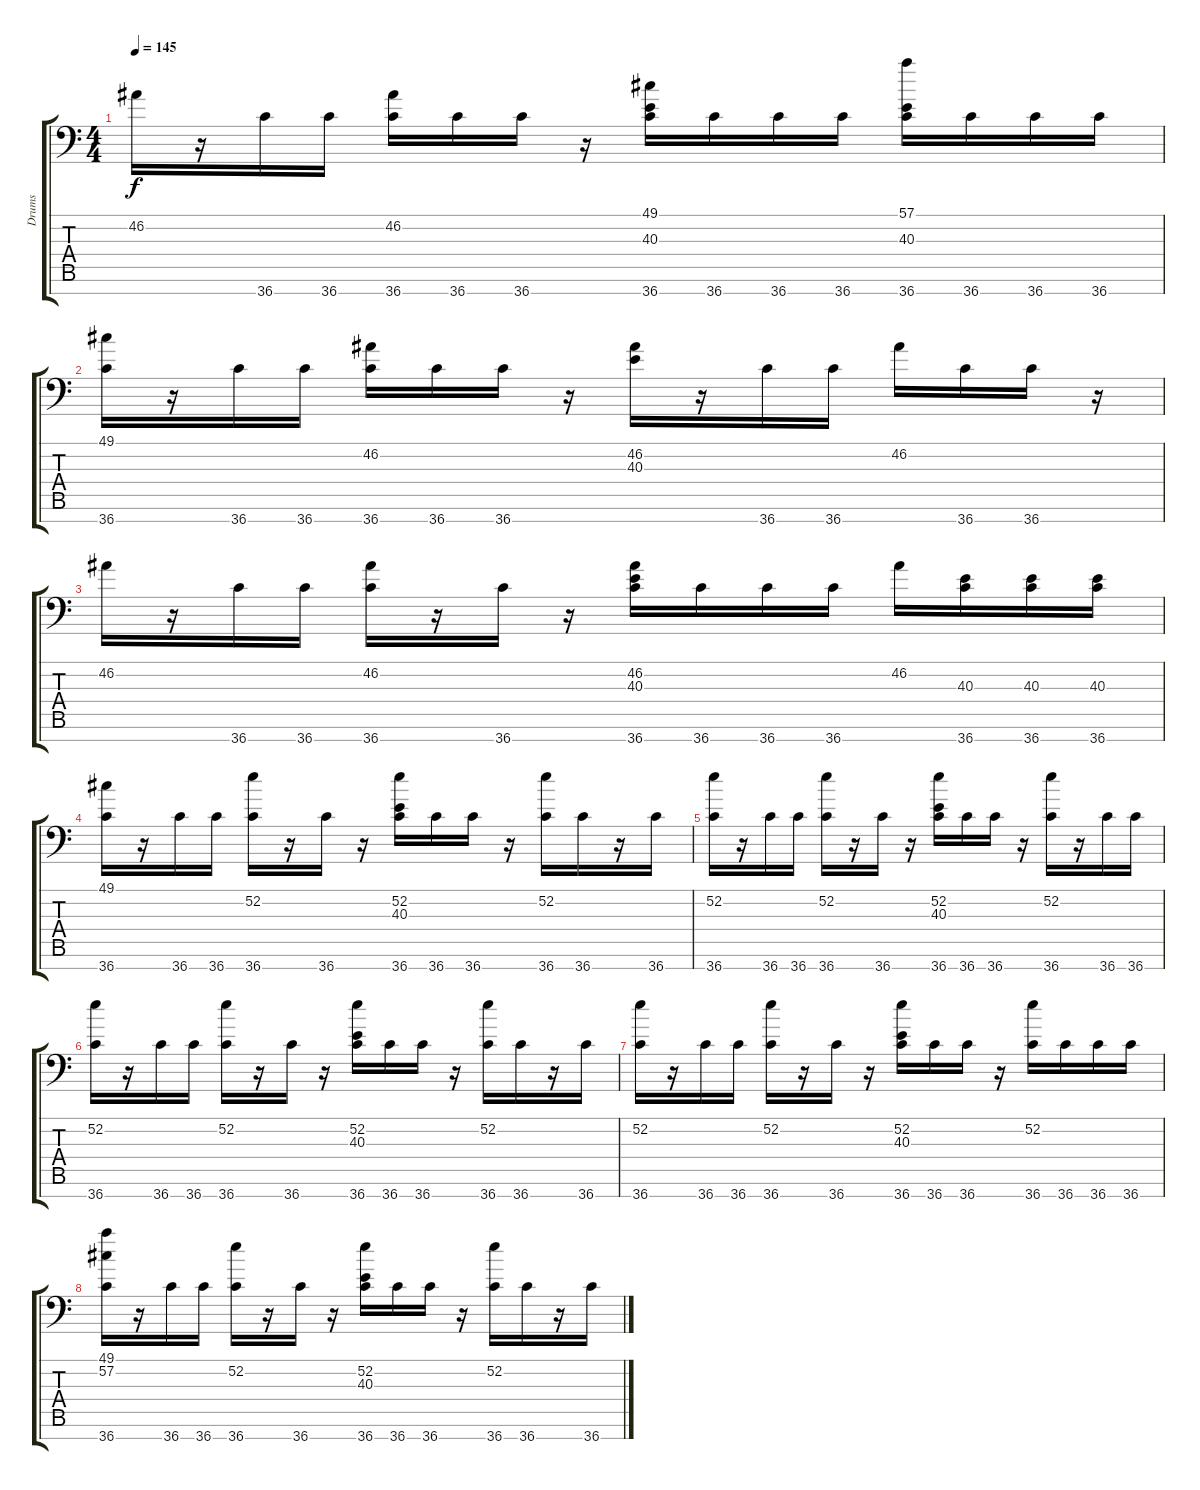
\track ("Drums" "Drums") {instrument acousticgrandpiano}
\staff {score tabs}
\tuning (C-1 C-1 C-1 C-1 C-1 C-1 C-1) {hide}
\ts (4 4)
\tempo 145
\clef f4
\ks c
46.2.16{dy f} r.16 36.7.16 36.7.16 (46.2 36.7).16 36.7.16 36.7.16 r.16 (49.1 40.3 36.7).16 36.7.16 36.7.16 36.7.16 (57.1 40.3 36.7).16 36.7.16 36.7.16 36.7.16 |
(49.1 36.7).16 r.16 36.7.16 36.7.16 (46.2 36.7).16 36.7.16 36.7.16 r.16 (46.2 40.3).16 r.16 36.7.16 36.7.16 46.2.16 36.7.16 36.7.16 r.16 |
46.2.16 r.16 36.7.16 36.7.16 (46.2 36.7).16 r.16 36.7.16 r.16 (46.2 40.3 36.7).16 36.7.16 36.7.16 36.7.16 46.2.16 (40.3 36.7).16 (40.3 36.7).16 (40.3 36.7).16 |
(49.1 36.7).16 r.16 36.7.16 36.7.16 (52.2 36.7).16 r.16 36.7.16 r.16 (52.2 40.3 36.7).16 36.7.16 36.7.16 r.16 (52.2 36.7).16 36.7.16 r.16 36.7.16 |
(52.2 36.7).16 r.16 36.7.16 36.7.16 (52.2 36.7).16 r.16 36.7.16 r.16 (52.2 40.3 36.7).16 36.7.16 36.7.16 r.16 (52.2 36.7).16 r.16 36.7.16 36.7.16 |
(52.2 36.7).16 r.16 36.7.16 36.7.16 (52.2 36.7).16 r.16 36.7.16 r.16 (52.2 40.3 36.7).16 36.7.16 36.7.16 r.16 (52.2 36.7).16 36.7.16 r.16 36.7.16 |
(52.2 36.7).16 r.16 36.7.16 36.7.16 (52.2 36.7).16 r.16 36.7.16 r.16 (52.2 40.3 36.7).16 36.7.16 36.7.16 r.16 (52.2 36.7).16 36.7.16 36.7.16 36.7.16 |
(49.1 57.2 36.7).16 r.16 36.7.16 36.7.16 (52.2 36.7).16 r.16 36.7.16 r.16 (52.2 40.3 36.7).16 36.7.16 36.7.16 r.16 (52.2 36.7).16 36.7.16 r.16 36.7.16
